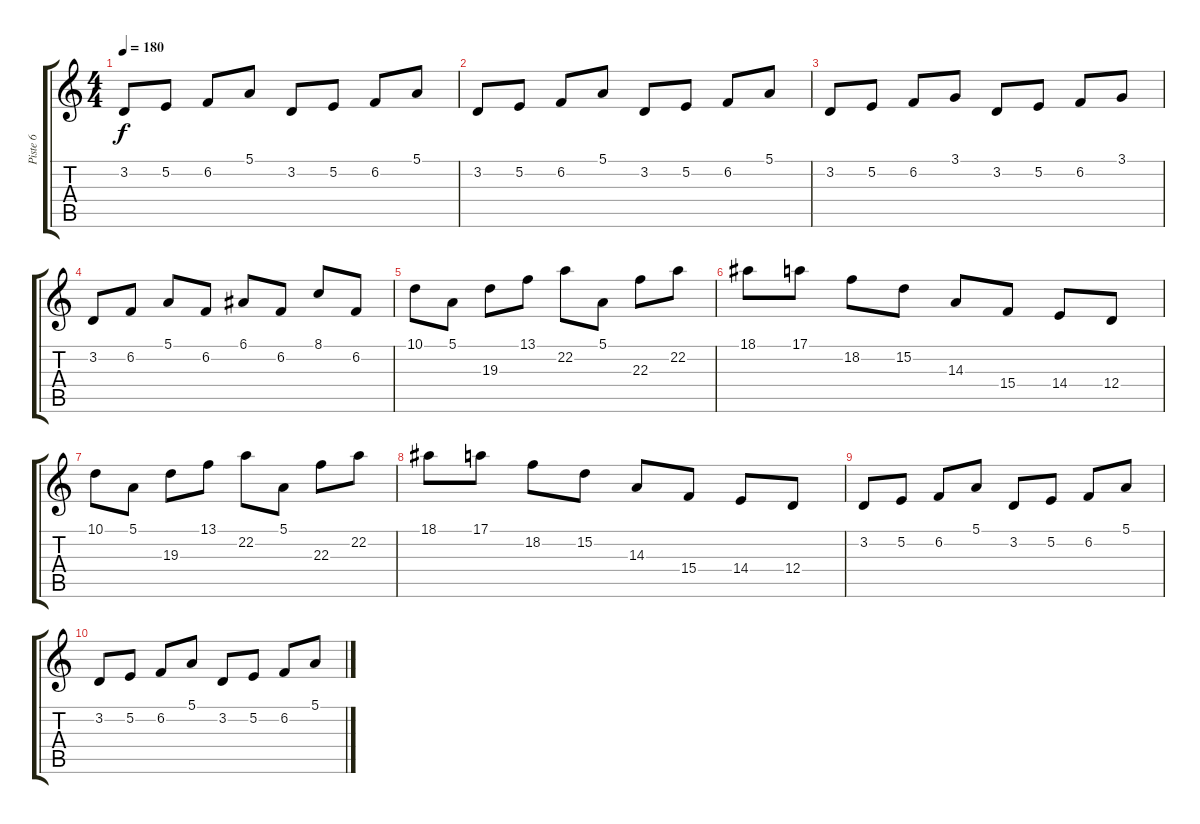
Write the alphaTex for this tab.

\track ("Piste 6" "Piste 6") {instrument acousticgrandpiano}
\staff {score tabs}
\tuning (E4 B3 G3 D3 A2 D2) {hide}
\ts (4 4)
\tempo 180
\clef g2
\ks c
3.2.8{dy f} 5.2.8 6.2.8 5.1.8 3.2.8 5.2.8 6.2.8 5.1.8 |
3.2.8 5.2.8 6.2.8 5.1.8 3.2.8 5.2.8 6.2.8 5.1.8 |
3.2.8 5.2.8 6.2.8 3.1.8 3.2.8 5.2.8 6.2.8 3.1.8 |
3.2.8 6.2.8 5.1.8 6.2.8 6.1.8 6.2.8 8.1.8 6.2.8 |
10.1.8 5.1.8 19.3.8 13.1.8 22.2.8 5.1.8 22.3.8 22.2.8 |
18.1.8 17.1.8 18.2.8 15.2.8 14.3.8 15.4.8 14.4.8 12.4.8 |
10.1.8 5.1.8 19.3.8 13.1.8 22.2.8 5.1.8 22.3.8 22.2.8 |
18.1.8 17.1.8 18.2.8 15.2.8 14.3.8 15.4.8 14.4.8 12.4.8 |
3.2.8 5.2.8 6.2.8 5.1.8 3.2.8 5.2.8 6.2.8 5.1.8 |
3.2.8 5.2.8 6.2.8 5.1.8 3.2.8 5.2.8 6.2.8 5.1.8
